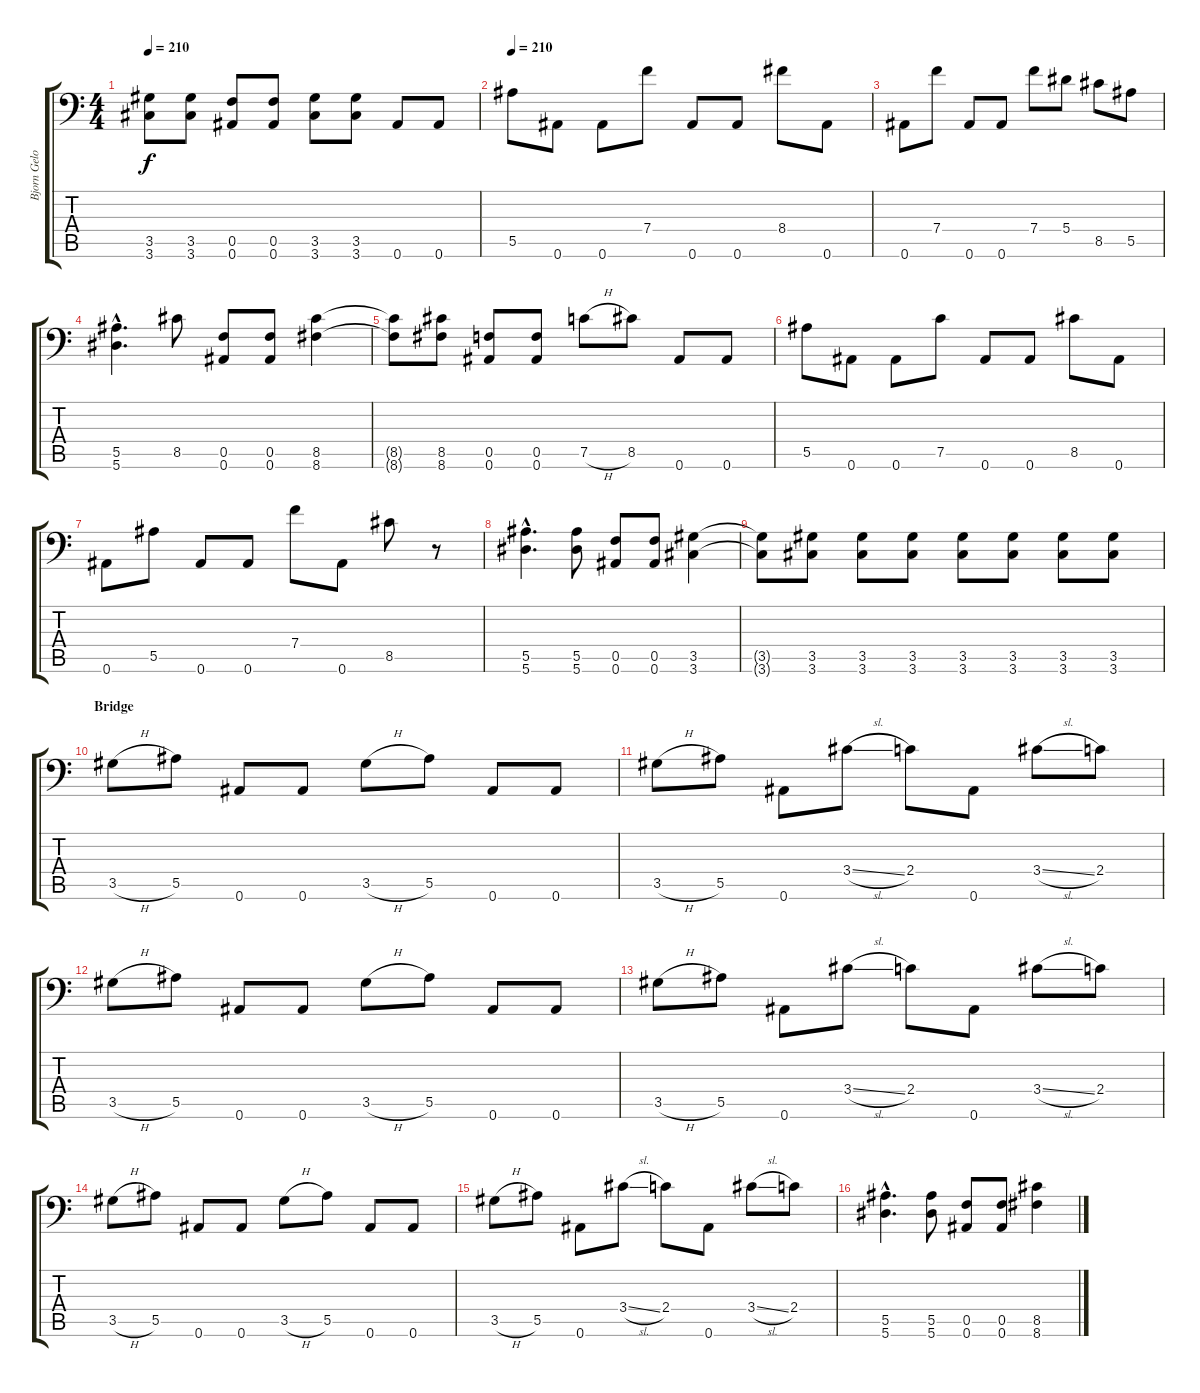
\track ("Bjorn Gelotte" "Bjorn Gelo") {instrument distortionguitar}
\staff {score tabs}
\tuning (C4 G3 Eb3 Bb2 F2 Bb1) {hide}
\ts (4 4)
\tempo 210
\clef f4
\ks c
(3.5{t} 3.6{t}).8{dy f} (3.5 3.6).8 (0.5 0.6).8 (0.5 0.6).8 (3.5 3.6).8 (3.5 3.6).8 0.6.8 0.6.8 |
\tempo 210
5.5.8 0.6.8 0.6.8 7.4.8 0.6.8 0.6.8 8.4.8 0.6.8 |
0.6.8 7.4.8 0.6.8 0.6.8 7.4.8 5.4.8 8.5.8 5.5.8 |
(5.5{hac} 5.6{hac}).4{d} 8.5.8 (0.5 0.6).8 (0.5 0.6).8 (8.5 8.6).4 |
(8.5{t} 8.6{t}).8 (8.5 8.6).8 (0.5 0.6).8 (0.5 0.6).8 7.5{h}.8 8.5.8 0.6.8 0.6.8 |
5.5.8 0.6.8 0.6.8 7.5.8 0.6.8 0.6.8 8.5.8 0.6.8 |
0.6.8 5.5.8 0.6.8 0.6.8 7.4.8 0.6.8 8.5.8 r.8 |
(5.5{hac} 5.6{hac}).4{d} (5.5 5.6).8 (0.5 0.6).8 (0.5 0.6).8 (3.5 3.6).4 |
(3.5{t} 3.6{t}).8 (3.5 3.6).8 (3.5 3.6).8 (3.5 3.6).8 (3.5 3.6).8 (3.5 3.6).8 (3.5 3.6).8 (3.5 3.6).8 |
\section ("" "Bridge")
3.5{h}.8 5.5.8 0.6.8 0.6.8 3.5{h}.8 5.5.8 0.6.8 0.6.8 |
3.5{h}.8 5.5.8 0.6.8 3.4{sl}.8 2.4.8 0.6.8 3.4{sl}.8 2.4.8 |
3.5{h}.8 5.5.8 0.6.8 0.6.8 3.5{h}.8 5.5.8 0.6.8 0.6.8 |
3.5{h}.8 5.5.8 0.6.8 3.4{sl}.8 2.4.8 0.6.8 3.4{sl}.8 2.4.8 |
3.5{h}.8 5.5.8 0.6.8 0.6.8 3.5{h}.8 5.5.8 0.6.8 0.6.8 |
3.5{h}.8 5.5.8 0.6.8 3.4{sl}.8 2.4.8 0.6.8 3.4{sl}.8 2.4.8 |
(5.5{hac} 5.6{hac}).4{d} (5.5 5.6).8 (0.5 0.6).8 (0.5 0.6).8 (8.5 8.6).4
